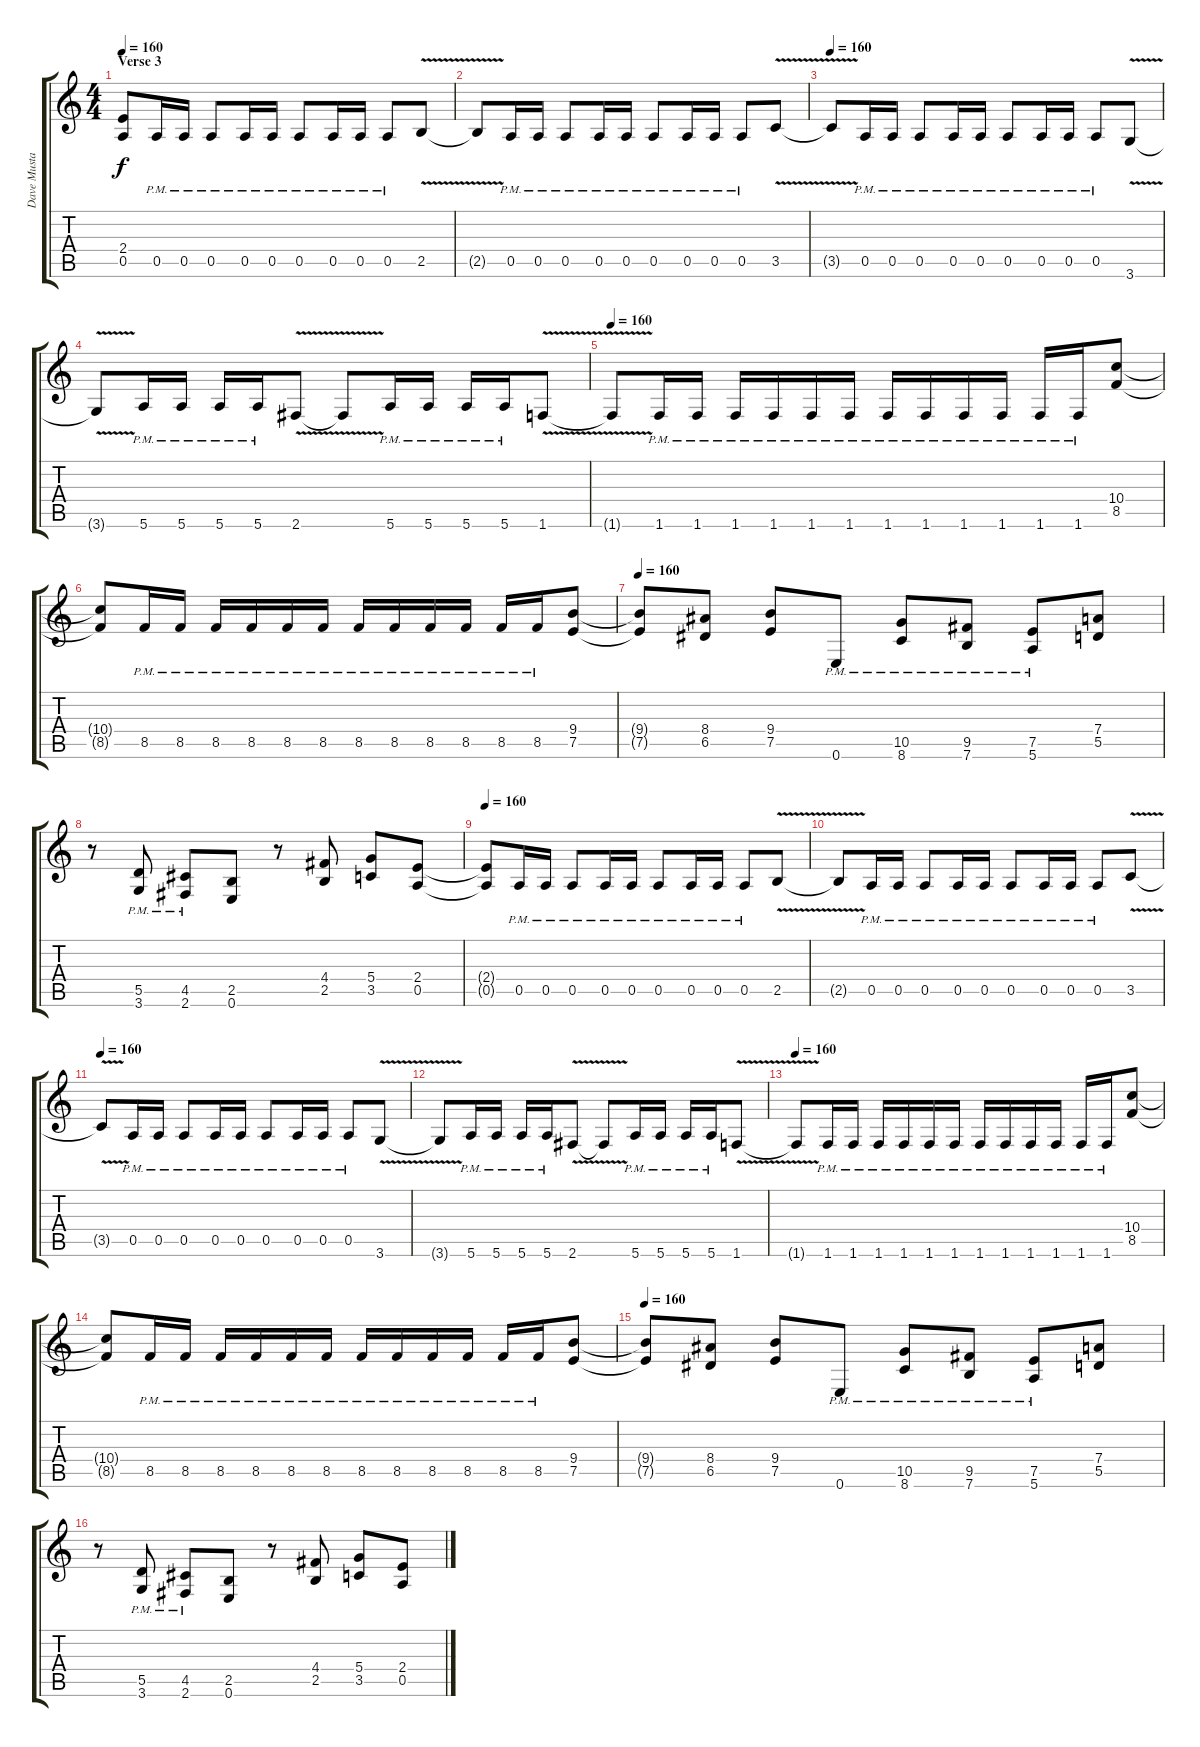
\track ("Dave Mustaine" "Dave Musta") {instrument distortionguitar}
\staff {score tabs}
\tuning (E4 B3 G3 D3 A2 E2) {hide}
\ts (4 4)
\section ("" "Verse 3")
\tempo 160
\clef g2
\ks c
(2.4 0.5).8{dy f} 0.5{pm}.16 0.5{pm}.16 0.5{pm}.8 0.5{pm}.16 0.5{pm}.16 0.5{pm}.8 0.5{pm}.16 0.5{pm}.16 0.5{pm}.8 2.5{v}.8 |
2.5{t}.8 0.5{pm}.16 0.5{pm}.16 0.5{pm}.8 0.5{pm}.16 0.5{pm}.16 0.5{pm}.8 0.5{pm}.16 0.5{pm}.16 0.5{pm}.8 3.5{v}.8 |
\tempo 160
3.5{t}.8 0.5{pm}.16 0.5{pm}.16 0.5{pm}.8 0.5{pm}.16 0.5{pm}.16 0.5{pm}.8 0.5{pm}.16 0.5{pm}.16 0.5{pm}.8 3.6{v}.8 |
3.6{t}.8 5.6{pm}.16 5.6{pm}.16 5.6{pm}.16 5.6{pm}.16 2.6{v}.8 2.6{t}.8 5.6{pm}.16 5.6{pm}.16 5.6{pm}.16 5.6{pm}.16 1.6{v}.8 |
\tempo 160
1.6{t}.8 1.6{pm}.16 1.6{pm}.16 1.6{pm}.16 1.6{pm}.16 1.6{pm}.16 1.6{pm}.16 1.6{pm}.16 1.6{pm}.16 1.6{pm}.16 1.6{pm}.16 1.6{pm}.16 1.6{pm}.16 (10.4 8.5).8 |
(10.4{t} 8.5{t}).8 8.5{pm}.16 8.5{pm}.16 8.5{pm}.16 8.5{pm}.16 8.5{pm}.16 8.5{pm}.16 8.5{pm}.16 8.5{pm}.16 8.5{pm}.16 8.5{pm}.16 8.5{pm}.16 8.5{pm}.16 (9.4 7.5).8 |
\tempo 160
(9.4{t} 7.5{t}).8 (8.4 6.5).8 (9.4 7.5).8 0.6{pm}.8 (10.5{pm} 8.6{pm}).8 (9.5{pm} 7.6{pm}).8 (7.5{pm} 5.6{pm}).8 (7.4 5.5).8 |
r.8 (5.5{pm} 3.6{pm}).8 (4.5{pm} 2.6{pm}).8 (2.5 0.6).8 r.8 (4.4 2.5).8 (5.4 3.5).8 (2.4 0.5).8 |
\tempo 160
(2.4{t} 0.5{t}).8 0.5{pm}.16 0.5{pm}.16 0.5{pm}.8 0.5{pm}.16 0.5{pm}.16 0.5{pm}.8 0.5{pm}.16 0.5{pm}.16 0.5{pm}.8 2.5{v}.8 |
2.5{t}.8 0.5{pm}.16 0.5{pm}.16 0.5{pm}.8 0.5{pm}.16 0.5{pm}.16 0.5{pm}.8 0.5{pm}.16 0.5{pm}.16 0.5{pm}.8 3.5{v}.8 |
\tempo 160
3.5{t}.8 0.5{pm}.16 0.5{pm}.16 0.5{pm}.8 0.5{pm}.16 0.5{pm}.16 0.5{pm}.8 0.5{pm}.16 0.5{pm}.16 0.5{pm}.8 3.6{v}.8 |
3.6{t}.8 5.6{pm}.16 5.6{pm}.16 5.6{pm}.16 5.6{pm}.16 2.6{v}.8 2.6{t}.8 5.6{pm}.16 5.6{pm}.16 5.6{pm}.16 5.6{pm}.16 1.6{v}.8 |
\tempo 160
1.6{t}.8 1.6{pm}.16 1.6{pm}.16 1.6{pm}.16 1.6{pm}.16 1.6{pm}.16 1.6{pm}.16 1.6{pm}.16 1.6{pm}.16 1.6{pm}.16 1.6{pm}.16 1.6{pm}.16 1.6{pm}.16 (10.4 8.5).8 |
(10.4{t} 8.5{t}).8 8.5{pm}.16 8.5{pm}.16 8.5{pm}.16 8.5{pm}.16 8.5{pm}.16 8.5{pm}.16 8.5{pm}.16 8.5{pm}.16 8.5{pm}.16 8.5{pm}.16 8.5{pm}.16 8.5{pm}.16 (9.4 7.5).8 |
\tempo 160
(9.4{t} 7.5{t}).8 (8.4 6.5).8 (9.4 7.5).8 0.6{pm}.8 (10.5{pm} 8.6{pm}).8 (9.5{pm} 7.6{pm}).8 (7.5{pm} 5.6{pm}).8 (7.4 5.5).8 |
r.8 (5.5{pm} 3.6{pm}).8 (4.5{pm} 2.6{pm}).8 (2.5 0.6).8 r.8 (4.4 2.5).8 (5.4 3.5).8 (2.4 0.5).8
